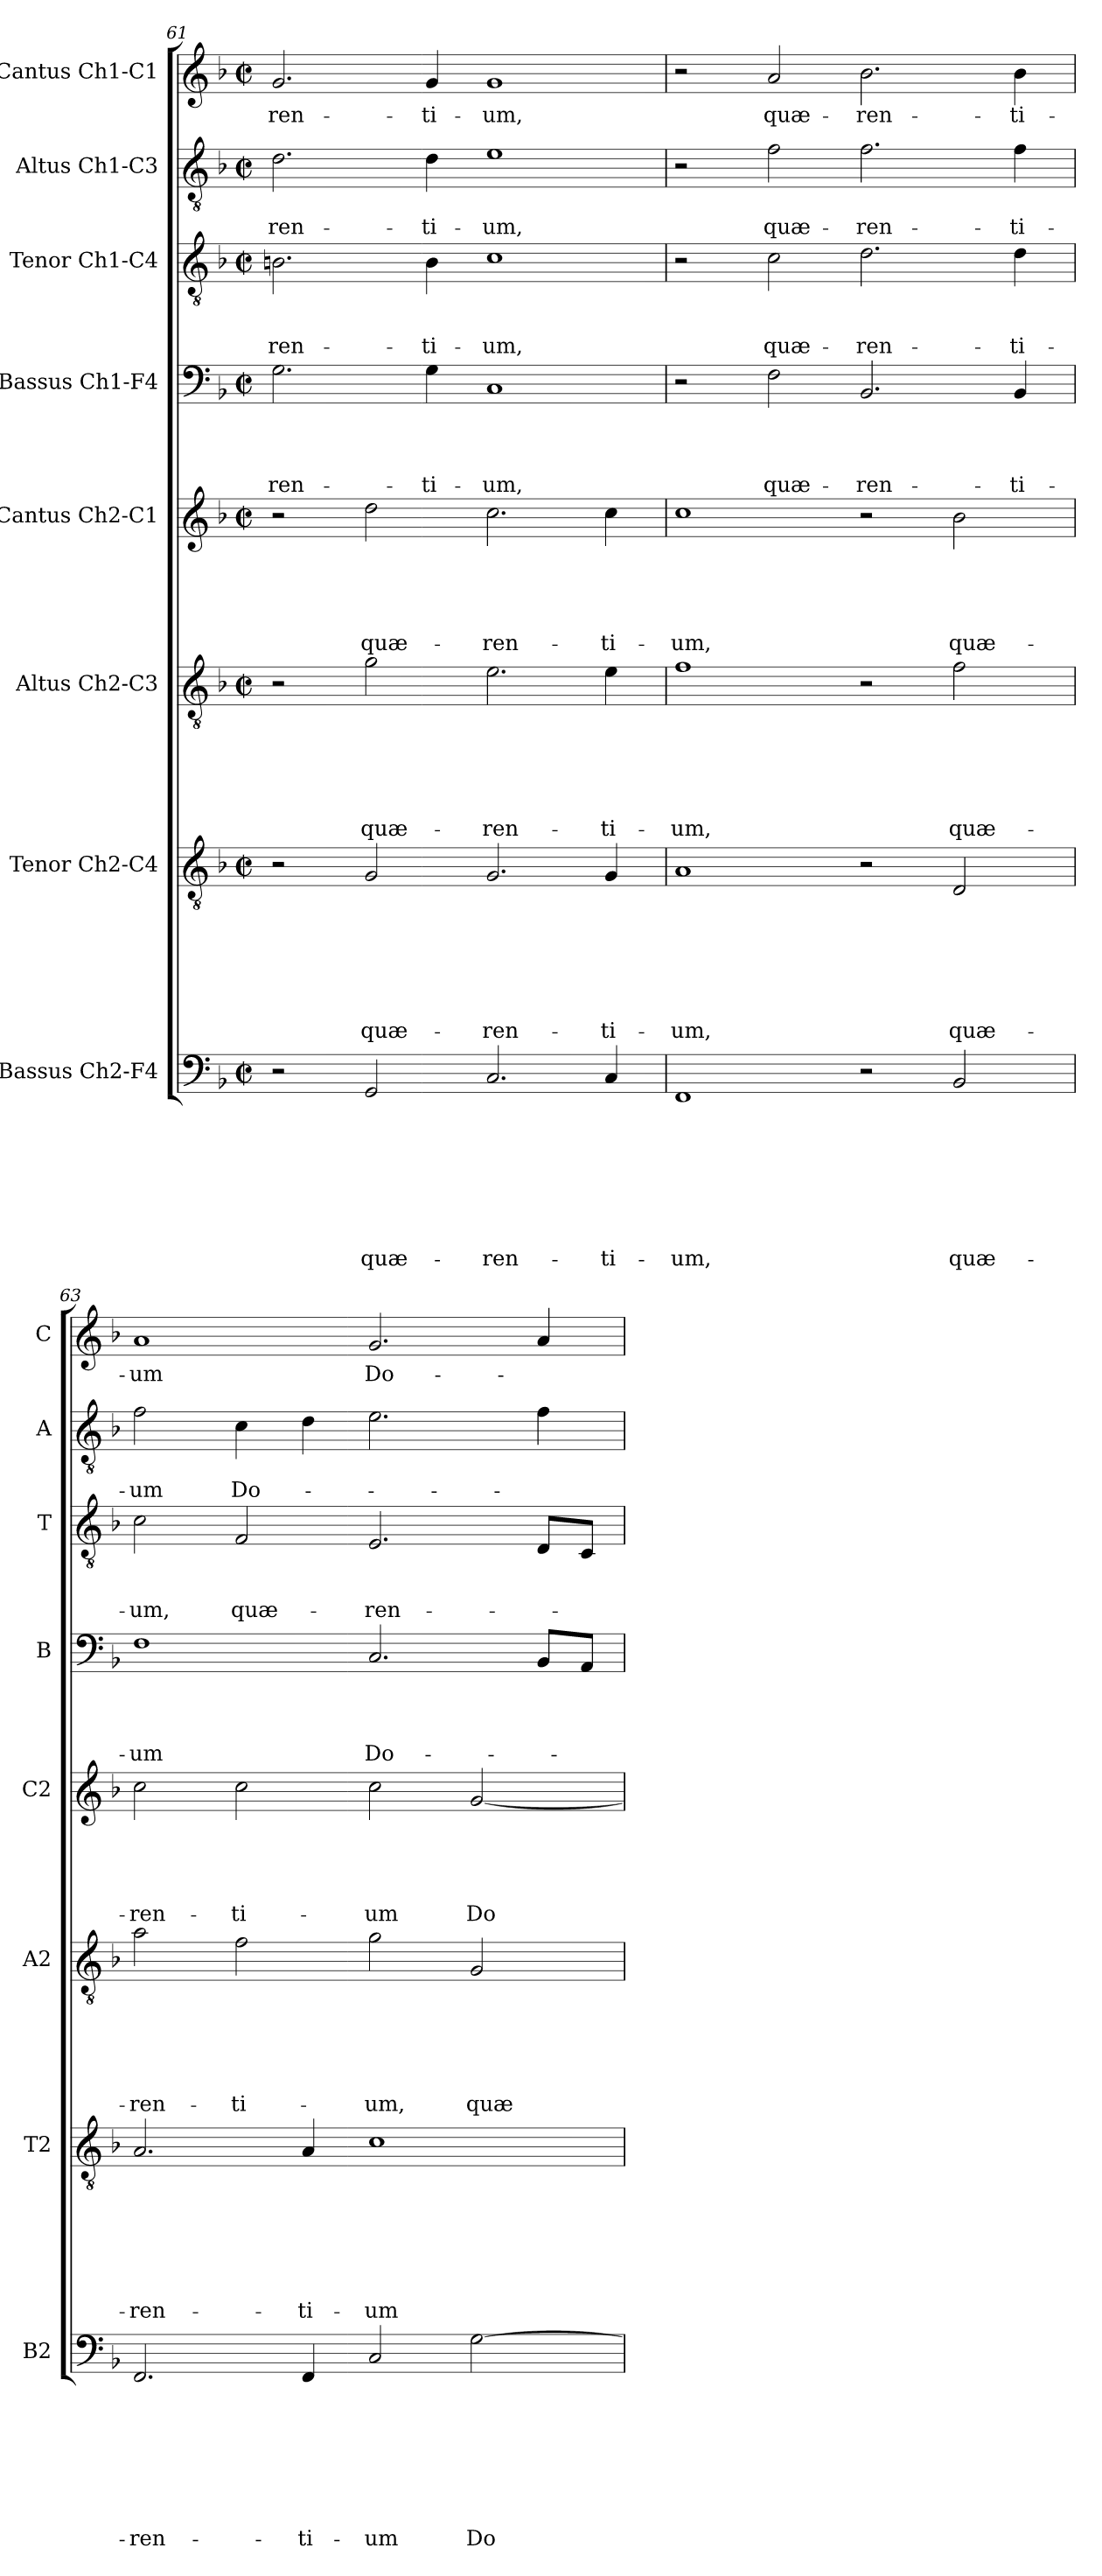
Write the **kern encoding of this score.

**kern	**text	**text	**text	**text	**text	**text	**text	**text	**kern	**text	**text	**text	**text	**text	**text	**text	**kern	**text	**text	**text	**text	**text	**text	**kern	**text	**text	**text	**text	**text	**kern	**text	**text	**text	**text	**kern	**text	**text	**text	**kern	**text	**text	**kern	**text
*part8	*part8	*part8	*part8	*part8	*part8	*part8	*part8	*part8	*part7	*part7	*part7	*part7	*part7	*part7	*part7	*part7	*part6	*part6	*part6	*part6	*part6	*part6	*part6	*part5	*part5	*part5	*part5	*part5	*part5	*part4	*part4	*part4	*part4	*part4	*part3	*part3	*part3	*part3	*part2	*part2	*part2	*part1	*part1
*staff8	*staff8	*staff8	*staff8	*staff8	*staff8	*staff8	*staff8	*staff8	*staff7	*staff7	*staff7	*staff7	*staff7	*staff7	*staff7	*staff7	*staff6	*staff6	*staff6	*staff6	*staff6	*staff6	*staff6	*staff5	*staff5	*staff5	*staff5	*staff5	*staff5	*staff4	*staff4	*staff4	*staff4	*staff4	*staff3	*staff3	*staff3	*staff3	*staff2	*staff2	*staff2	*staff1	*staff1
*I"Bassus Ch2-F4	*	*	*	*	*	*	*	*	*I"Tenor Ch2-C4	*	*	*	*	*	*	*	*I"Altus Ch2-C3	*	*	*	*	*	*	*I"Cantus Ch2-C1	*	*	*	*	*	*I"Bassus Ch1-F4	*	*	*	*	*I"Tenor Ch1-C4	*	*	*	*I"Altus Ch1-C3	*	*	*I"Cantus Ch1-C1	*
*I'B2	*	*	*	*	*	*	*	*	*I'T2	*	*	*	*	*	*	*	*I'A2	*	*	*	*	*	*	*I'C2	*	*	*	*	*	*I'B	*	*	*	*	*I'T	*	*	*	*I'A	*	*	*I'C	*
*clefF4	*	*	*	*	*	*	*	*	*clefGv2	*	*	*	*	*	*	*	*clefGv2	*	*	*	*	*	*	*clefG2	*	*	*	*	*	*clefF4	*	*	*	*	*clefGv2	*	*	*	*clefGv2	*	*	*clefG2	*
*k[b-]	*	*	*	*	*	*	*	*	*k[b-]	*	*	*	*	*	*	*	*k[b-]	*	*	*	*	*	*	*k[b-]	*	*	*	*	*	*k[b-]	*	*	*	*	*k[b-]	*	*	*	*k[b-]	*	*	*k[b-]	*
*F:	*	*	*	*	*	*	*	*	*F:	*	*	*	*	*	*	*	*F:	*	*	*	*	*	*	*F:	*	*	*	*	*	*F:	*	*	*	*	*F:	*	*	*	*F:	*	*	*F:	*
*M2/2	*	*	*	*	*	*	*	*	*M2/2	*	*	*	*	*	*	*	*M2/2	*	*	*	*	*	*	*M2/2	*	*	*	*	*	*M2/2	*	*	*	*	*M2/2	*	*	*	*M2/2	*	*	*M2/2	*
*met(c|)	*	*	*	*	*	*	*	*	*met(c|)	*	*	*	*	*	*	*	*met(c|)	*	*	*	*	*	*	*met(c|)	*	*	*	*	*	*met(c|)	*	*	*	*	*met(c|)	*	*	*	*met(c|)	*	*	*met(c|)	*
=61	=61	=61	=61	=61	=61	=61	=61	=61	=61	=61	=61	=61	=61	=61	=61	=61	=61	=61	=61	=61	=61	=61	=61	=61	=61	=61	=61	=61	=61	=61	=61	=61	=61	=61	=61	=61	=61	=61	=61	=61	=61	=61	=61
!	!	!	!	!	!	!	!	!	!	!	!	!	!	!	!	!	!	!	!	!	!	!	!	!	!	!	!	!	!	!	!	!	!	!LO:LY:b	!	!	!	!LO:LY:b	!	!	!LO:LY:b	!	!LO:LY:b
2r	.	.	.	.	.	.	.	.	2r	.	.	.	.	.	.	.	2r	.	.	.	.	.	.	2r	.	.	.	.	.	2.G\	.	.	.	-ren-	2.Bn\	.	.	-ren-	2.d\	.	-ren-	2.g/	-ren-
!	!	!	!	!	!	!	!	!LO:LY:b	!	!	!	!	!	!	!	!LO:LY:b	!	!	!	!	!	!	!LO:LY:b	!	!	!	!	!	!LO:LY:b	!	!	!	!	!	!	!	!	!	!	!	!	!	!
2GG/	.	.	.	.	.	.	.	quæ-	2G/	.	.	.	.	.	.	quæ-	2g\	.	.	.	.	.	quæ-	2dd\	.	.	.	.	quæ-	.	.	.	.	.	.	.	.	.	.	.	.	.	.
!	!	!	!	!	!	!	!	!	!	!	!	!	!	!	!	!	!	!	!	!	!	!	!	!	!	!	!	!	!	!	!	!	!	!LO:LY:b	!	!	!	!LO:LY:b	!	!	!LO:LY:b	!	!LO:LY:b
.	.	.	.	.	.	.	.	.	.	.	.	.	.	.	.	.	.	.	.	.	.	.	.	.	.	.	.	.	.	4G\	.	.	.	-ti-	4B\	.	.	-ti-	4d\	.	-ti-	4g/	-ti-
!	!	!	!	!	!	!	!	!LO:LY:b	!	!	!	!	!	!	!	!LO:LY:b	!	!	!	!	!	!	!LO:LY:b	!	!	!	!	!	!LO:LY:b	!	!	!	!	!LO:LY:b	!	!	!	!LO:LY:b	!	!	!LO:LY:b	!	!LO:LY:b
2.C/	.	.	.	.	.	.	.	-ren-	2.G/	.	.	.	.	.	.	-ren-	2.e\	.	.	.	.	.	-ren-	2.cc\	.	.	.	.	-ren-	1C	.	.	.	-um,	1c	.	.	-um,	1e	.	-um,	1g	-um,
!	!	!	!	!	!	!	!	!LO:LY:b	!	!	!	!	!	!	!	!LO:LY:b	!	!	!	!	!	!	!LO:LY:b	!	!	!	!	!	!LO:LY:b	!	!	!	!	!	!	!	!	!	!	!	!	!	!
4C/	.	.	.	.	.	.	.	-ti-	4G/	.	.	.	.	.	.	-ti-	4e\	.	.	.	.	.	-ti-	4cc\	.	.	.	.	-ti-	.	.	.	.	.	.	.	.	.	.	.	.	.	.
=62	=62	=62	=62	=62	=62	=62	=62	=62	=62	=62	=62	=62	=62	=62	=62	=62	=62	=62	=62	=62	=62	=62	=62	=62	=62	=62	=62	=62	=62	=62	=62	=62	=62	=62	=62	=62	=62	=62	=62	=62	=62	=62	=62
!	!	!	!	!	!	!	!	!LO:LY:b	!	!	!	!	!	!	!	!LO:LY:b	!	!	!	!	!	!	!LO:LY:b	!	!	!	!	!	!LO:LY:b	!	!	!	!	!	!	!	!	!	!	!	!	!	!
1FF	.	.	.	.	.	.	.	-um,	1A	.	.	.	.	.	.	-um,	1f	.	.	.	.	.	-um,	1cc	.	.	.	.	-um,	2r	.	.	.	.	2r	.	.	.	2r	.	.	2r	.
!	!	!	!	!	!	!	!	!	!	!	!	!	!	!	!	!	!	!	!	!	!	!	!	!	!	!	!	!	!	!	!	!	!	!LO:LY:b	!	!	!	!LO:LY:b	!	!	!LO:LY:b	!	!LO:LY:b
.	.	.	.	.	.	.	.	.	.	.	.	.	.	.	.	.	.	.	.	.	.	.	.	.	.	.	.	.	.	2F\	.	.	.	quæ-	2c\	.	.	quæ-	2f\	.	quæ-	2a/	quæ-
!	!	!	!	!	!	!	!	!	!	!	!	!	!	!	!	!	!	!	!	!	!	!	!	!	!	!	!	!	!	!	!	!	!	!LO:LY:b	!	!	!	!LO:LY:b	!	!	!LO:LY:b	!	!LO:LY:b
2r	.	.	.	.	.	.	.	.	2r	.	.	.	.	.	.	.	2r	.	.	.	.	.	.	2r	.	.	.	.	.	2.BB-/	.	.	.	-ren-	2.d\	.	.	-ren-	2.f\	.	-ren-	2.b-\	-ren-
!	!	!	!	!	!	!	!	!LO:LY:b	!	!	!	!	!	!	!	!LO:LY:b	!	!	!	!	!	!	!LO:LY:b	!	!	!	!	!	!LO:LY:b	!	!	!	!	!	!	!	!	!	!	!	!	!	!
2BB-/	.	.	.	.	.	.	.	quæ-	2D/	.	.	.	.	.	.	quæ-	2f\	.	.	.	.	.	quæ-	2b-\	.	.	.	.	quæ-	.	.	.	.	.	.	.	.	.	.	.	.	.	.
!	!	!	!	!	!	!	!	!	!	!	!	!	!	!	!	!	!	!	!	!	!	!	!	!	!	!	!	!	!	!	!	!	!	!LO:LY:b	!	!	!	!LO:LY:b	!	!	!LO:LY:b	!	!LO:LY:b
.	.	.	.	.	.	.	.	.	.	.	.	.	.	.	.	.	.	.	.	.	.	.	.	.	.	.	.	.	.	4BB-/	.	.	.	-ti-	4d\	.	.	-ti-	4f\	.	-ti-	4b-\	-ti-
=63	=63	=63	=63	=63	=63	=63	=63	=63	=63	=63	=63	=63	=63	=63	=63	=63	=63	=63	=63	=63	=63	=63	=63	=63	=63	=63	=63	=63	=63	=63	=63	=63	=63	=63	=63	=63	=63	=63	=63	=63	=63	=63	=63
!	!	!	!	!	!	!	!	!LO:LY:b	!	!	!	!	!	!	!	!LO:LY:b	!	!	!	!	!	!	!LO:LY:b	!	!	!	!	!	!LO:LY:b	!	!	!	!	!LO:LY:b	!	!	!	!LO:LY:b	!	!	!LO:LY:b	!	!LO:LY:b
2.FF/	.	.	.	.	.	.	.	-ren-	2.A/	.	.	.	.	.	.	-ren-	2a\	.	.	.	.	.	-ren-	2cc\	.	.	.	.	-ren-	1F	.	.	.	-um	2c\	.	.	-um,	2f\	.	-um	1a	-um
!	!	!	!	!	!	!	!	!	!	!	!	!	!	!	!	!	!	!	!	!	!	!	!LO:LY:b	!	!	!	!	!	!LO:LY:b	!	!	!	!	!	!	!	!	!LO:LY:b	!	!	!LO:LY:b	!	!
.	.	.	.	.	.	.	.	.	.	.	.	.	.	.	.	.	2f\	.	.	.	.	.	-ti-	2cc\	.	.	.	.	-ti-	.	.	.	.	.	2F/	.	.	quæ-	4c\	.	Do-	.	.
!	!	!	!	!	!	!	!	!LO:LY:b	!	!	!	!	!	!	!	!LO:LY:b	!	!	!	!	!	!	!	!	!	!	!	!	!	!	!	!	!	!	!	!	!	!	!	!	!	!	!
4FF/	.	.	.	.	.	.	.	-ti-	4A/	.	.	.	.	.	.	-ti-	.	.	.	.	.	.	.	.	.	.	.	.	.	.	.	.	.	.	.	.	.	.	4d\	.	.	.	.
!	!	!	!	!	!	!	!	!LO:LY:b	!	!	!	!	!	!	!	!LO:LY:b	!	!	!	!	!	!	!LO:LY:b	!	!	!	!	!	!LO:LY:b	!	!	!	!	!LO:LY:b	!	!	!	!LO:LY:b	!	!	!	!	!LO:LY:b
2C/	.	.	.	.	.	.	.	-um	1c	.	.	.	.	.	.	-um	2g\	.	.	.	.	.	-um,	2cc\	.	.	.	.	-um	2.C/	.	.	.	Do-	2.E/	.	.	-ren-	2.e\	.	.	2.g/	Do-
!	!	!	!	!	!	!	!	!LO:LY:b	!	!	!	!	!	!	!	!	!	!	!	!	!	!	!LO:LY:b	!	!	!	!	!	!LO:LY:b	!	!	!	!	!	!	!	!	!	!	!	!	!	!
[2G\	.	.	.	.	.	.	.	Do-	.	.	.	.	.	.	.	.	2G/	.	.	.	.	.	quæ-	[2g/	.	.	.	.	Do-	.	.	.	.	.	.	.	.	.	.	.	.	.	.
.	.	.	.	.	.	.	.	.	.	.	.	.	.	.	.	.	.	.	.	.	.	.	.	.	.	.	.	.	.	8BB-/L	.	.	.	.	8D/L	.	.	.	4f\	.	.	4a/	.
.	.	.	.	.	.	.	.	.	.	.	.	.	.	.	.	.	.	.	.	.	.	.	.	.	.	.	.	.	.	8AA/J	.	.	.	.	8C/J	.	.	.	.	.	.	.	.
=	=	=	=	=	=	=	=	=	=	=	=	=	=	=	=	=	=	=	=	=	=	=	=	=	=	=	=	=	=	=	=	=	=	=	=	=	=	=	=	=	=	=	=
*-	*-	*-	*-	*-	*-	*-	*-	*-	*-	*-	*-	*-	*-	*-	*-	*-	*-	*-	*-	*-	*-	*-	*-	*-	*-	*-	*-	*-	*-	*-	*-	*-	*-	*-	*-	*-	*-	*-	*-	*-	*-	*-	*-
